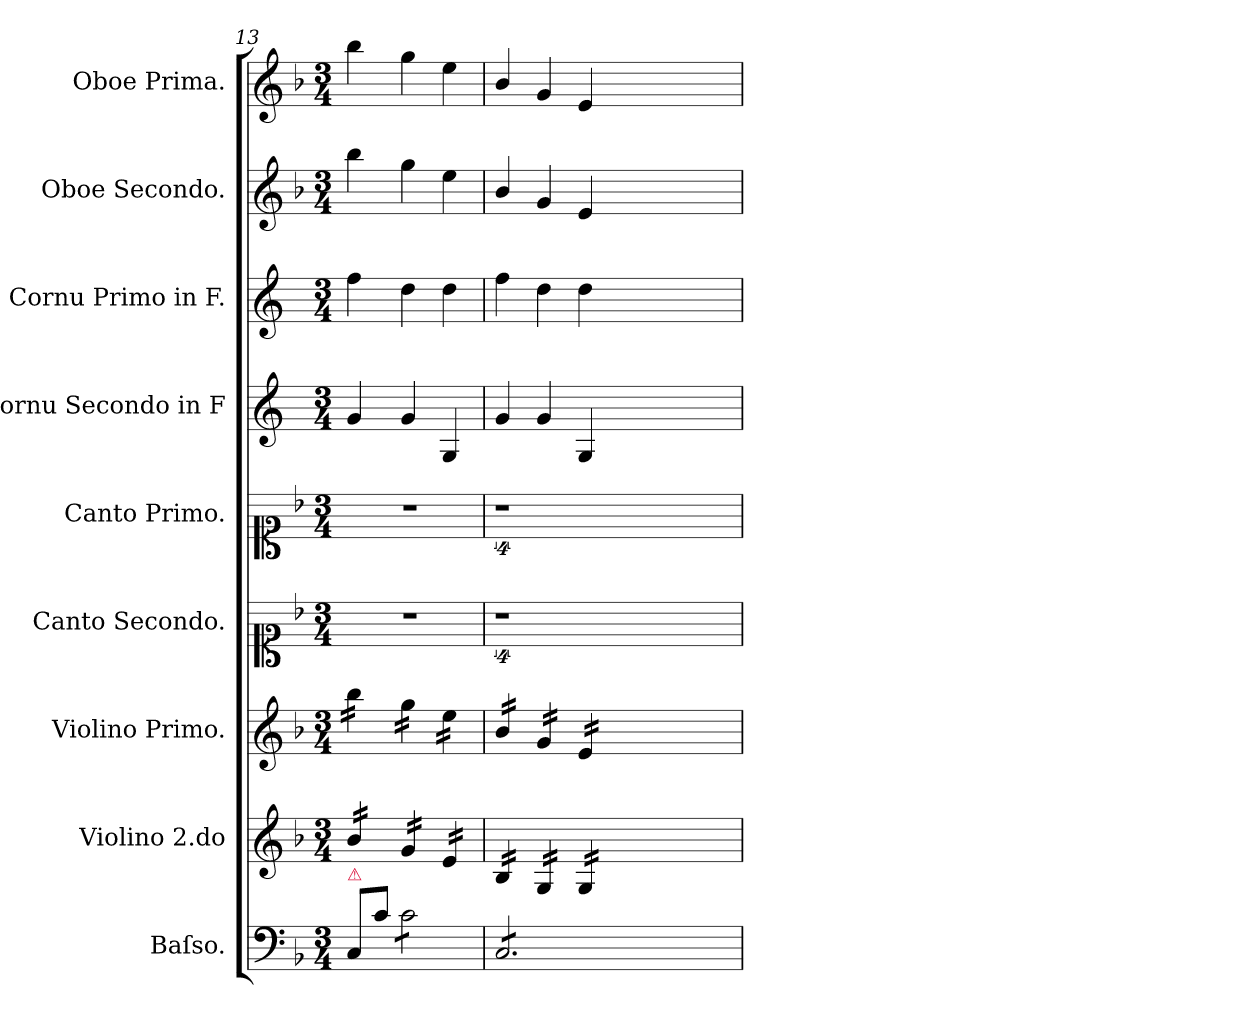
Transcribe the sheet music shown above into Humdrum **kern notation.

**kern	**kern	**kern	**kern	**kern	**kern	**kern	**kern	**kern
*part9	*part8	*part7	*part6	*part5	*part4	*part3	*part2	*part1
*staff9	*staff8	*staff7	*staff6	*staff5	*staff4	*staff3	*staff2	*staff1
*I"Baſso.	*I"Violino 2.do	*I"Violino Primo.	*I"Canto Secondo.	*I"Canto Primo.	*I"Cornu Secondo in F	*I"Cornu Primo in F.	*I"Oboe Secondo.	*I"Oboe Prima.
*I'B	*	*I'Vn I	*	*	*	*I'Cor I in F	*	*I'Ob I
*clefF4	*clefG2	*clefG2	*clefC1	*clefC1	*clefG2	*clefG2	*clefG2	*clefG2
*	*	*	*	*	*ITrd4c7	*ITrd4c7	*	*
*k[b-]	*k[b-]	*k[b-]	*k[b-]	*k[b-]	*k[b-]	*k[b-]	*k[b-]	*k[b-]
*F:	*F:	*F:	*F:	*F:	*	*	*F:	*F:
*M3/4	*M3/4	*M3/4	*M3/4	*M3/4	*M3/4	*M3/4	*M3/4	*M3/4
=13	=13	=13	=13	=13	=13	=13	=13	=13
!LO:TX:a:color=crimson:t=⚠	!	!	!	!	!	!	!	!
*	*tremolo	*	*	*	*	*	*	*
*	*	*tremolo	*	*	*	*	*	*
8C/L	16b-/LL	16bb-\LL	2.r	2.r	4c/	4b-\	4bb-\	4bb-\
.	16b-/	16bb-\	.	.	.	.	.	.
8c\J	16b-/	16bb-\	.	.	.	.	.	.
.	16b-/JJ	16bb-\JJ	.	.	.	.	.	.
*tremolo	*	*	*	*	*	*	*	*
8c\L	16g/LL	16gg\LL	.	.	4c/	4g\	4gg\	4gg\
.	16g/	16gg\	.	.	.	.	.	.
8c\	16g/	16gg\	.	.	.	.	.	.
.	16g/JJ	16gg\JJ	.	.	.	.	.	.
8c\	16e/LL	16ee\LL	.	.	4C/	4g\	4ee\	4ee\
.	16e/	16ee\	.	.	.	.	.	.
8c\J	16e/	16ee\	.	.	.	.	.	.
.	16e/JJ	16ee\JJ	.	.	.	.	.	.
=14	=14	=14	=14	=14	=14	=14	=14	=14
8C/L	16B-/LL	16b-/LL	4%9r	4%9r	4c/	4b-\	4b-/	4b-/
.	16B-/	16b-/	.	.	.	.	.	.
8C/	16B-/	16b-/	.	.	.	.	.	.
.	16B-/JJ	16b-/JJ	.	.	.	.	.	.
8C/	16G/LL	16g/LL	.	.	4c/	4g\	4g/	4g/
.	16G/	16g/	.	.	.	.	.	.
8C/	16G/	16g/	.	.	.	.	.	.
.	16G/JJ	16g/JJ	.	.	.	.	.	.
8C/	16G/LL	16e/LL	.	.	4C/	4g\	4e/	4e/
.	16G/	16e/	.	.	.	.	.	.
8C/J	16G/	16e/	.	.	.	.	.	.
*Xtremolo	*	*	*	*	*	*	*	*
.	16G/JJ	16e/JJ	.	.	.	.	.	.
*	*	*Xtremolo	*	*	*	*	*	*
*	*Xtremolo	*	*	*	*	*	*	*
1.ryy	1.ryy	1.ryy	.	.	1.ryy	1.ryy	1.ryy	1.ryy
=	=	=	=	=	=	=	=	=
*-	*-	*-	*-	*-	*-	*-	*-	*-
